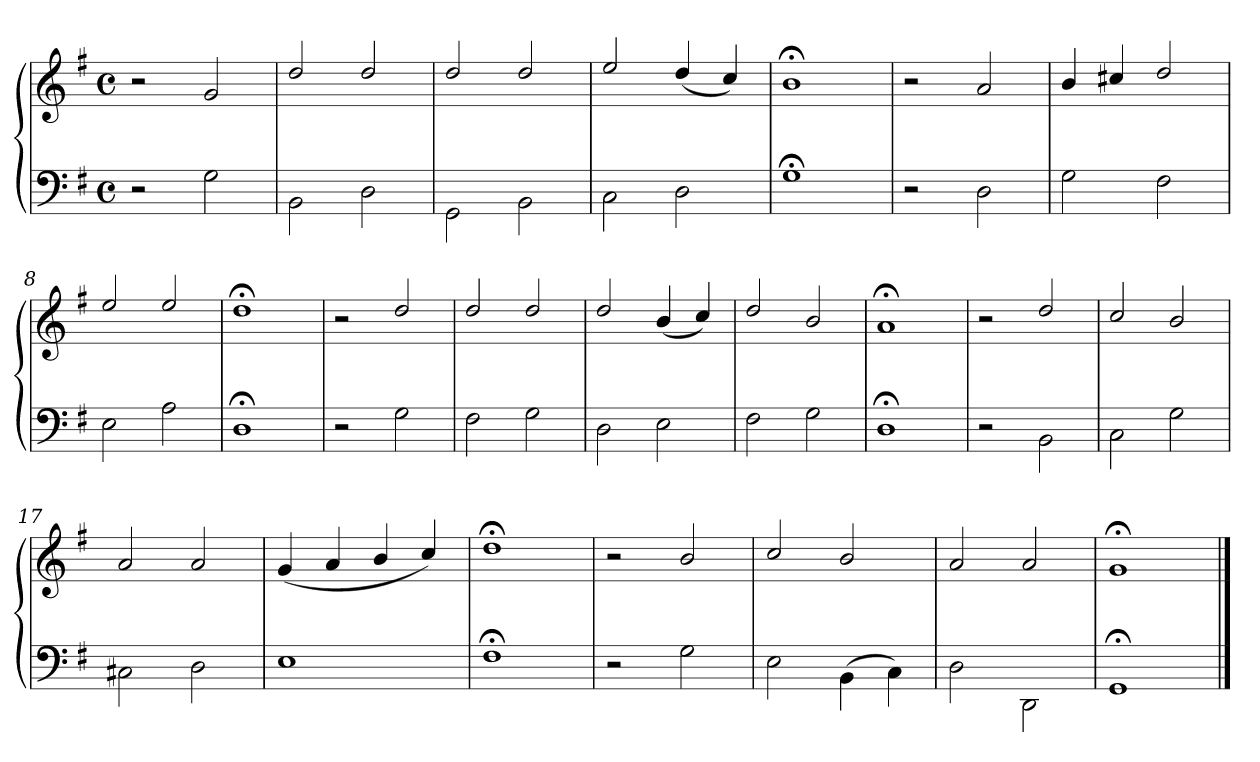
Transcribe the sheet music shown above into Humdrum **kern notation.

**kern	**kern
*part1	*part1
*staff2	*staff1
*clefF4	*clefG2
*k[f#]	*k[f#]
*M4/4	*M4/4
*met(c)	*met(c)
=1	=1
2r	2r
2G\	2g/
=2	=2
2BB\	2dd/
2D\	2dd/
=3	=3
2GG\	2dd/
2BB\	2dd/
=4	=4
2C\	2ee/
2D\	(4dd/
.	4cc/)
=5	=5
1G;\	1b;</
=6	=6
2r	2r
2D\	2a/
=7	=7
2G\	4b/
.	4cc#X/
2F#\	2dd/
=8	=8
2E\	2ee/
2A\	2ee/
=9	=9
1D;\	1dd;</
!!LO:LB:g=z
=10	=10
2r	2r
2G\	2dd/
=11	=11
2F#\	2dd/
2G\	2dd/
=12	=12
2D\	2dd/
2E\	(4b/
.	4cc/)
=13	=13
2F#\	2dd/
2G\	2b/
=14	=14
1D;\	1a;</
=15	=15
2r	2r
2BB\	2dd/
=16	=16
2C\	2cc/
2G\	2b/
=17	=17
2C#X\	2a/
2D\	2a/
=18	=18
1E\	(4g/
.	4a/
.	4b/
.	4cc/)
=19	=19
1F#;\	1dd;</
!!LO:LB:g=z
=20	=20
2r	2r
2G\	2b/
=21	=21
2E\	2cc/
(4BB\	2b/
4C\)	.
=22	=22
2D\	2a/
2DD\	2a/
=23	=23
1GG;\	1g;</
==	==
*-	*-
